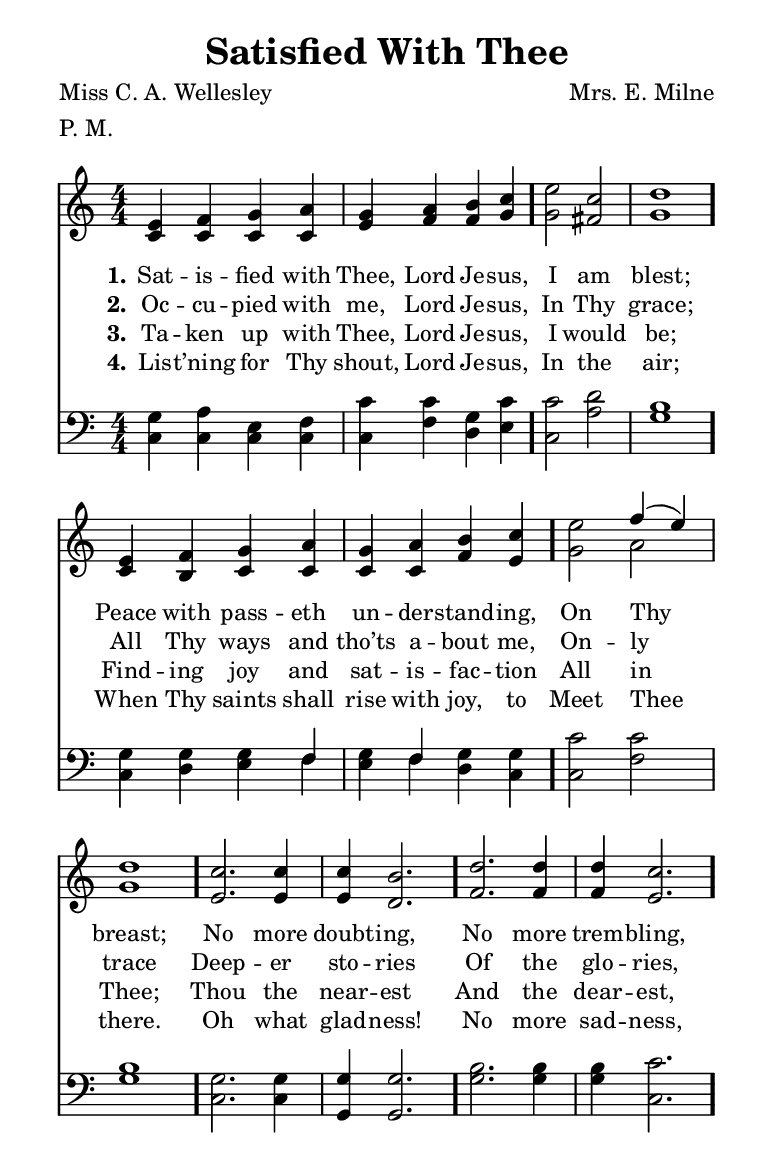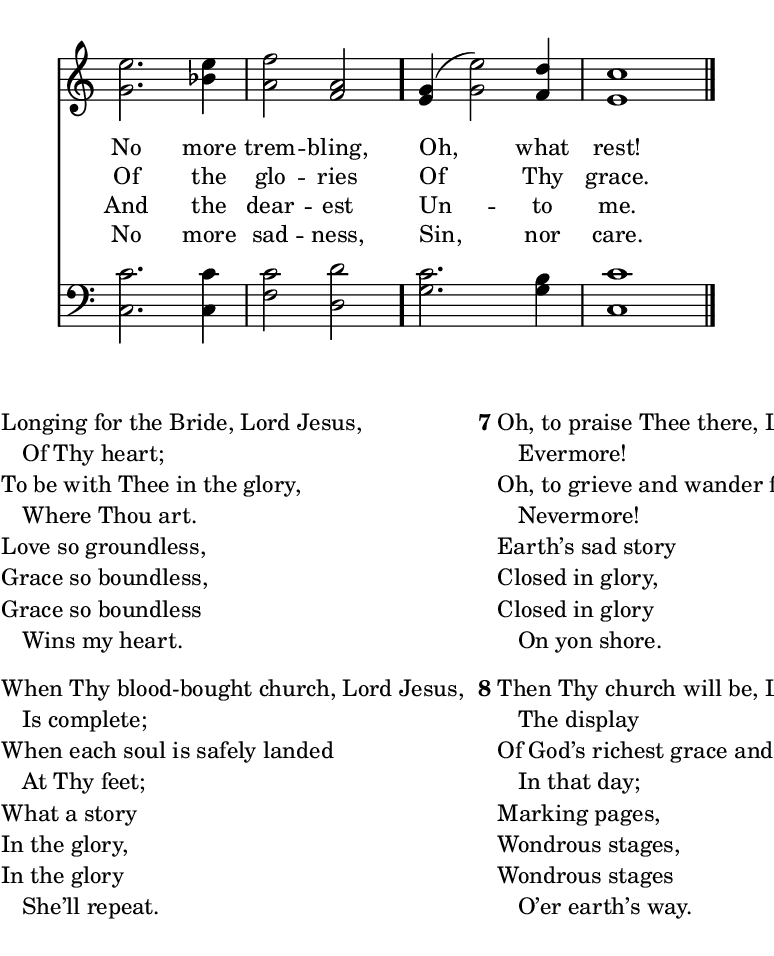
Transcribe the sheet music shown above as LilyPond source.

\include "common/global.ily"
\paper {
  \include "common/paper.ily"
  ragged-bottom = ##t
}

\header{
  hymnnumber = "262"
  title = "Satisfied With Thee"
  tunename = ""
  meter = "P. M."
  poet = "Miss C. A. Wellesley"
  composer = "Mrs. E. Milne"
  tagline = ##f
}

global = {
  \include "common/overrides.ily"
  \override Staff.TimeSignature.style = #'numbered
  \time 4/4
  \override Score.MetronomeMark.transparent = ##t % hide all fermata changes too
  \tempo 4=120
  \key c \major
  \autoBeamOff
}

notesSoprano = {
\global
\relative c' {

  e4 f g a | g a b c |
  e2 c | d1 |
  e,4 f g a | g a b c |
  e2 f4( e) | d1 |
  c2. c4 | c4 b2. |
  d2. d4 | d c2. |
  e2. e4 | f2 a, |
  g4( e'2) d4 | c1 |

  \bar "|."

}
}

notesAlto = {
\global
\relative e' {

  c4 c c c | e f f g
  g2 fis | g1 |
  c,4 b c c | c c f e |
  g2 a | g1 |
  e2. e4 | e d2. |
  f2. f4 | f4 e2. |
  g2. bes4 | a2 f |
  e4( g2) f4 | e1 |

}
}

notesTenor = {
\global
\relative a {

  g4 a e f | c' c g c |
  c2 d2 | b1 |
  g4 g g f | g f g g |
  c2 c | b1 |
  g2. g4 | g4 g2. |
  b2. b4 | b c2. |
  c2. c4 | c2 d |
  c2. b4 | c1 |

}
}

notesBass = {
\global
\relative f {

  c4 c c c | c f d e |
  c2 a' | g1 |
  c,4 d e f | e f d c |
  c2 f | g1 |
  c,2. c4 | g4 g2. |
  g'2. g4 | g c,2. |
  c2. c4 | f2 d |
  g2. g4 | c,1 |

}
}

wordsA = \lyricmode {
\set stanza = "1."

Sat -- is -- fied with Thee, Lord Je -- sus, \bar "."
I am blest; \bar "."
Peace with pass -- eth un -- der -- stand -- ing, \bar "."
On Thy breast; \bar "."
No more doubt -- ing, \bar "."
%{HIDE>%} No more trem -- bling, %{<HIDE%} \bar "."
No more trem -- bling, \bar "."
Oh, what rest! \bar "."

}

wordsB = \lyricmode {
\set stanza = "2."

Oc -- cu -- pied with me, Lord Je -- sus,
In Thy grace;
All Thy ways and tho’ts a -- bout me,
On -- ly trace
Deep -- er sto -- ries
%{HIDE>%} Of the glo -- ries, %{<HIDE%}
Of the glo -- ries
Of Thy grace.

}

wordsC = \lyricmode {
\set stanza = "3."

Ta -- ken up with Thee, Lord Je -- sus,
I would be;
Find -- ing joy and sat -- is -- fac -- tion
All in Thee;
Thou the near -- est
%{HIDE>%} And the dear -- est, %{<HIDE%}
And the dear -- est
Un -- to me.

}

wordsD = \lyricmode {
\set stanza = "4."

Lis -- t’ning for Thy shout, Lord Je -- sus,
In the air;
When Thy saints shall rise with joy, to
Meet Thee there.
Oh what glad -- ness!
%{HIDE>%} No more sad -- ness, %{<HIDE%}
No more sad -- ness,
Sin, nor care.

}

wordsE = \markuplist {

\line { Longing for the Bride, Lord Jesus, }
\line { { \hspace #2 } Of Thy heart; }
\line { To be with Thee in the glory, }
\line { { \hspace #2 } Where Thou art. }
\line { Love so groundless, }
\line { %{HIDE>%} Grace so boundless, %{<HIDE%} }
\line { Grace so boundless }
\line { { \hspace #2 } Wins my heart. }

}

wordsF = \markuplist {

\line { When Thy blood-bought church, Lord Jesus, }
\line { { \hspace #2 } Is complete; }
\line { When each soul is safely landed }
\line { { \hspace #2 } At Thy feet; }
\line { What a story }
\line { %{HIDE>%} In the glory, %{<HIDE%} }
\line { In the glory }
\line { { \hspace #2 } She’ll repeat. }

}

wordsG = \markuplist {

\line { Oh, to praise Thee there, Lord Jesus, }
\line { { \hspace #2 } Evermore! }
\line { Oh, to grieve and wander from Thee }
\line { { \hspace #2 } Nevermore! }
\line { Earth’s sad story }
\line { %{HIDE>%} Closed in glory, %{<HIDE%} }
\line { Closed in glory }
\line { { \hspace #2 } On yon shore. }

}

wordsH = \markuplist {

\line { Then Thy church will be, Lord Jesus, }
\line { { \hspace #2 } The display }
\line { Of God’s richest grace and kindness }
\line { { \hspace #2 } In that day; }
\line { Marking pages, }
\line { %{HIDE>%} Wondrous stages, %{<HIDE%} }
\line { Wondrous stages }
\line { { \hspace #2 } O’er earth’s way.}

}

\score {
  \context ChoirStaff <<
    \context Staff = upper <<
      \set Staff.autoBeaming = ##f
      \set ChoirStaff.systemStartDelimiter = #'SystemStartBar
      \set ChoirStaff.printPartCombineTexts = ##f
      \partcombine #'(2 . 9) \notesSoprano \notesAlto
      \context NullVoice = sopranos { \voiceOne << \notesSoprano >> }
      \context NullVoice = altos { \voiceTwo << \notesAlto >> }
      \context Lyrics = one   \lyricsto sopranos \wordsA
      \context Lyrics = two   \lyricsto sopranos \wordsB
      \context Lyrics = three \lyricsto sopranos \wordsC
      \context Lyrics = four  \lyricsto sopranos \wordsD
    >>
    \context Staff = men <<
      \set Staff.autoBeaming = ##f
      \clef bass
      \set ChoirStaff.printPartCombineTexts = ##f
      \partcombine #'(2 . 9) \notesTenor \notesBass
      \context NullVoice = tenors { \voiceOne << \notesTenor >> }
      \context NullVoice = basses { \voiceTwo << \notesBass >> }
    >>
  >>
  \layout {
    \include "common/layout.ily"
  }
  \midi{
    \include "common/midi.ily"
  }
}

\noPageBreak

\markup { \fill-line {
  \hspace #0.1
  \column {
  \line{ \bold 5 \column { \wordsE } } \combine \null \vspace #0.4
  \line{ \bold 6 \column { \wordsF } }
  }
  \hspace #0.1
  \column {
  \line{ \bold 7 \column { \wordsG } } \combine \null \vspace #0.4
  \line{ \bold 8 \column { \wordsH } }
  }
  \hspace #0.1
} }

\version "2.19.49"  % necessary for upgrading to future LilyPond versions.

% vi:set et ts=2 sw=2 ai nocindent syntax=lilypond:
